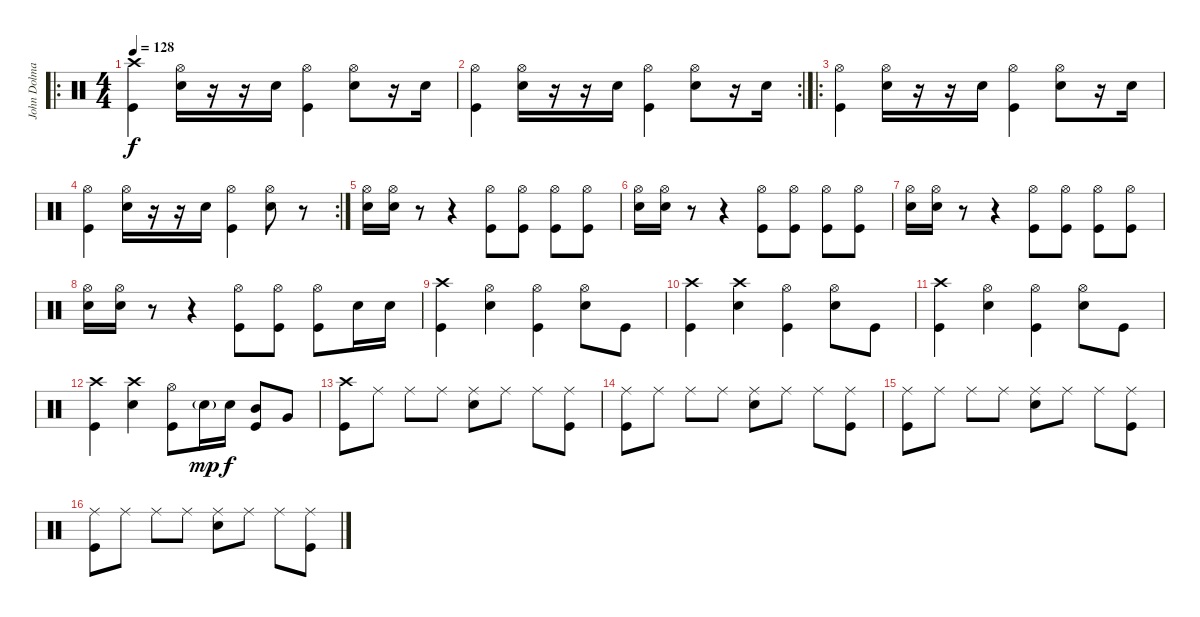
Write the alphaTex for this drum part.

\track ("John Dolmayan" "John Dolma") {instrument percussion}
\staff {score}
\articulation defaults
\ro
\ts (4 4)
\tempo 128
\clef neutral
\ks c
("Crash high (hit)" "Kick (hit)").4{dy f} ("Hi-Hat (open)" "Snare (hit) 2").16 r.16 r.16 "Snare (hit) 2".16 ("Hi-Hat (open)" "Kick (hit)").4 ("Hi-Hat (open)" "Snare (hit) 2").8 r.16 "Snare (hit) 2".16 |
\rc 2
("Hi-Hat (open)" "Kick (hit)").4 ("Hi-Hat (open)" "Snare (hit) 2").16 r.16 r.16 "Snare (hit) 2".16 ("Hi-Hat (open)" "Kick (hit)").4 ("Hi-Hat (open)" "Snare (hit) 2").8 r.16 "Snare (hit) 2".16 |
\ro
("Hi-Hat (open)" "Kick (hit)").4 ("Hi-Hat (open)" "Snare (hit) 2").16 r.16 r.16 "Snare (hit) 2".16 ("Hi-Hat (open)" "Kick (hit)").4 ("Hi-Hat (open)" "Snare (hit) 2").8 r.16 "Snare (hit) 2".16 |
\rc 2
("Hi-Hat (open)" "Kick (hit)").4 ("Hi-Hat (open)" "Snare (hit) 2").16 r.16 r.16 "Snare (hit) 2".16 ("Hi-Hat (open)" "Kick (hit)").4 ("Hi-Hat (open)" "Snare (hit) 2").8 r.8 |
("Hi-Hat (open)" "Snare (hit) 2").16 ("Hi-Hat (open)" "Snare (hit) 2").16 r.8 r.4 ("Hi-Hat (open)" "Kick (hit)").8 ("Hi-Hat (open)" "Kick (hit)").8 ("Hi-Hat (open)" "Kick (hit)").8 ("Hi-Hat (open)" "Kick (hit)").8 |
("Hi-Hat (open)" "Snare (hit) 2").16 ("Hi-Hat (open)" "Snare (hit) 2").16 r.8 r.4 ("Hi-Hat (open)" "Kick (hit)").8 ("Hi-Hat (open)" "Kick (hit)").8 ("Hi-Hat (open)" "Kick (hit)").8 ("Hi-Hat (open)" "Kick (hit)").8 |
("Hi-Hat (open)" "Snare (hit) 2").16 ("Hi-Hat (open)" "Snare (hit) 2").16 r.8 r.4 ("Hi-Hat (open)" "Kick (hit)").8 ("Hi-Hat (open)" "Kick (hit)").8 ("Hi-Hat (open)" "Kick (hit)").8 ("Hi-Hat (open)" "Kick (hit)").8 |
("Hi-Hat (open)" "Snare (hit) 2").16 ("Hi-Hat (open)" "Snare (hit) 2").16 r.8 r.4 ("Hi-Hat (open)" "Kick (hit)").8 ("Hi-Hat (open)" "Kick (hit)").8 ("Hi-Hat (open)" "Kick (hit)").8 "Snare (hit) 2".16 "Snare (hit) 2".16 |
("Crash high (hit)" "Kick (hit)").4 ("Hi-Hat (open)" "Snare (hit) 2").4 ("Hi-Hat (open)" "Kick (hit)").4 ("Hi-Hat (open)" "Snare (hit) 2").8 "Kick (hit)".8 |
("Crash high (hit)" "Kick (hit)").4 ("Crash high (hit)" "Snare (hit) 2").4 ("Hi-Hat (open)" "Kick (hit)").4 ("Hi-Hat (open)" "Snare (hit) 2").8 "Kick (hit)".8 |
("Crash high (hit)" "Kick (hit)").4 ("Hi-Hat (open)" "Snare (hit) 2").4 ("Hi-Hat (open)" "Kick (hit)").4 ("Hi-Hat (open)" "Snare (hit) 2").8 "Kick (hit)".8 |
("Crash high (hit)" "Kick (hit)").4 ("Crash high (hit)" "Snare (hit) 2").4 ("Hi-Hat (open)" "Kick (hit)").8 "Snare (hit) 2"{g}.16{dy mp} "Snare (hit) 2".16{dy f} ("Mid Tom (hit)" "Kick (hit)").8 "Very Low Tom (hit)".8 |
("Crash high (hit)" "Kick (hit)").8 "Ride (middle)".8 "Ride (middle)".8 "Ride (middle)".8 ("Ride (middle)" "Snare (hit) 2").8 "Ride (middle)".8 "Ride (middle)".8 ("Ride (middle)" "Kick (hit)").8 |
("Ride (middle)" "Kick (hit)").8 "Ride (middle)".8 "Ride (middle)".8 "Ride (middle)".8 ("Ride (middle)" "Snare (hit) 2").8 "Ride (middle)".8 "Ride (middle)".8 ("Ride (middle)" "Kick (hit)").8 |
("Ride (middle)" "Kick (hit)").8 "Ride (middle)".8 "Ride (middle)".8 "Ride (middle)".8 ("Ride (middle)" "Snare (hit) 2").8 "Ride (middle)".8 "Ride (middle)".8 ("Ride (middle)" "Kick (hit)").8 |
("Ride (middle)" "Kick (hit)").8 "Ride (middle)".8 "Ride (middle)".8 "Ride (middle)".8 ("Ride (middle)" "Snare (hit) 2").8 "Ride (middle)".8 "Ride (middle)".8 ("Ride (middle)" "Kick (hit)").8
